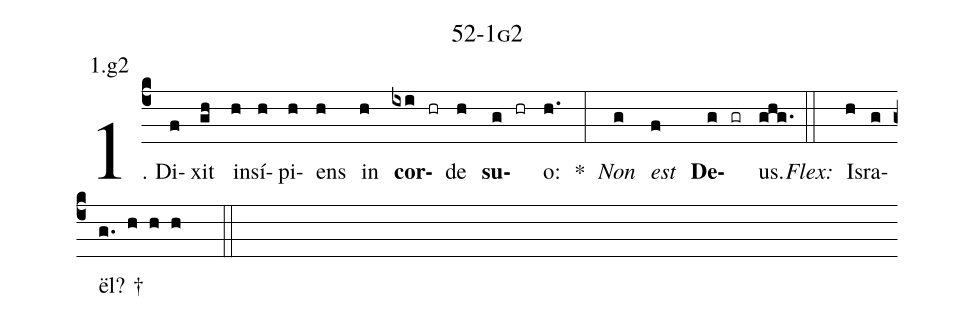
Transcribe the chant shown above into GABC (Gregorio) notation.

name: 52-1g2;
annotation: 1.g2;
%%
(c4)1. Di(f)xit(gh) in(h)sí(h)pi(h)ens(h) in(h) <b>cor</b>(ixi hr)de(h) <b>su</b>(g hr)o:(h.) *(:) <i>Non</i>(g) <i>est</i>(f) <b>De</b>(g gr)us.(ghg.) (::)
<i>Flex:</i>()  Is(h)ra(g)ël? †(g. h h h  ::)
